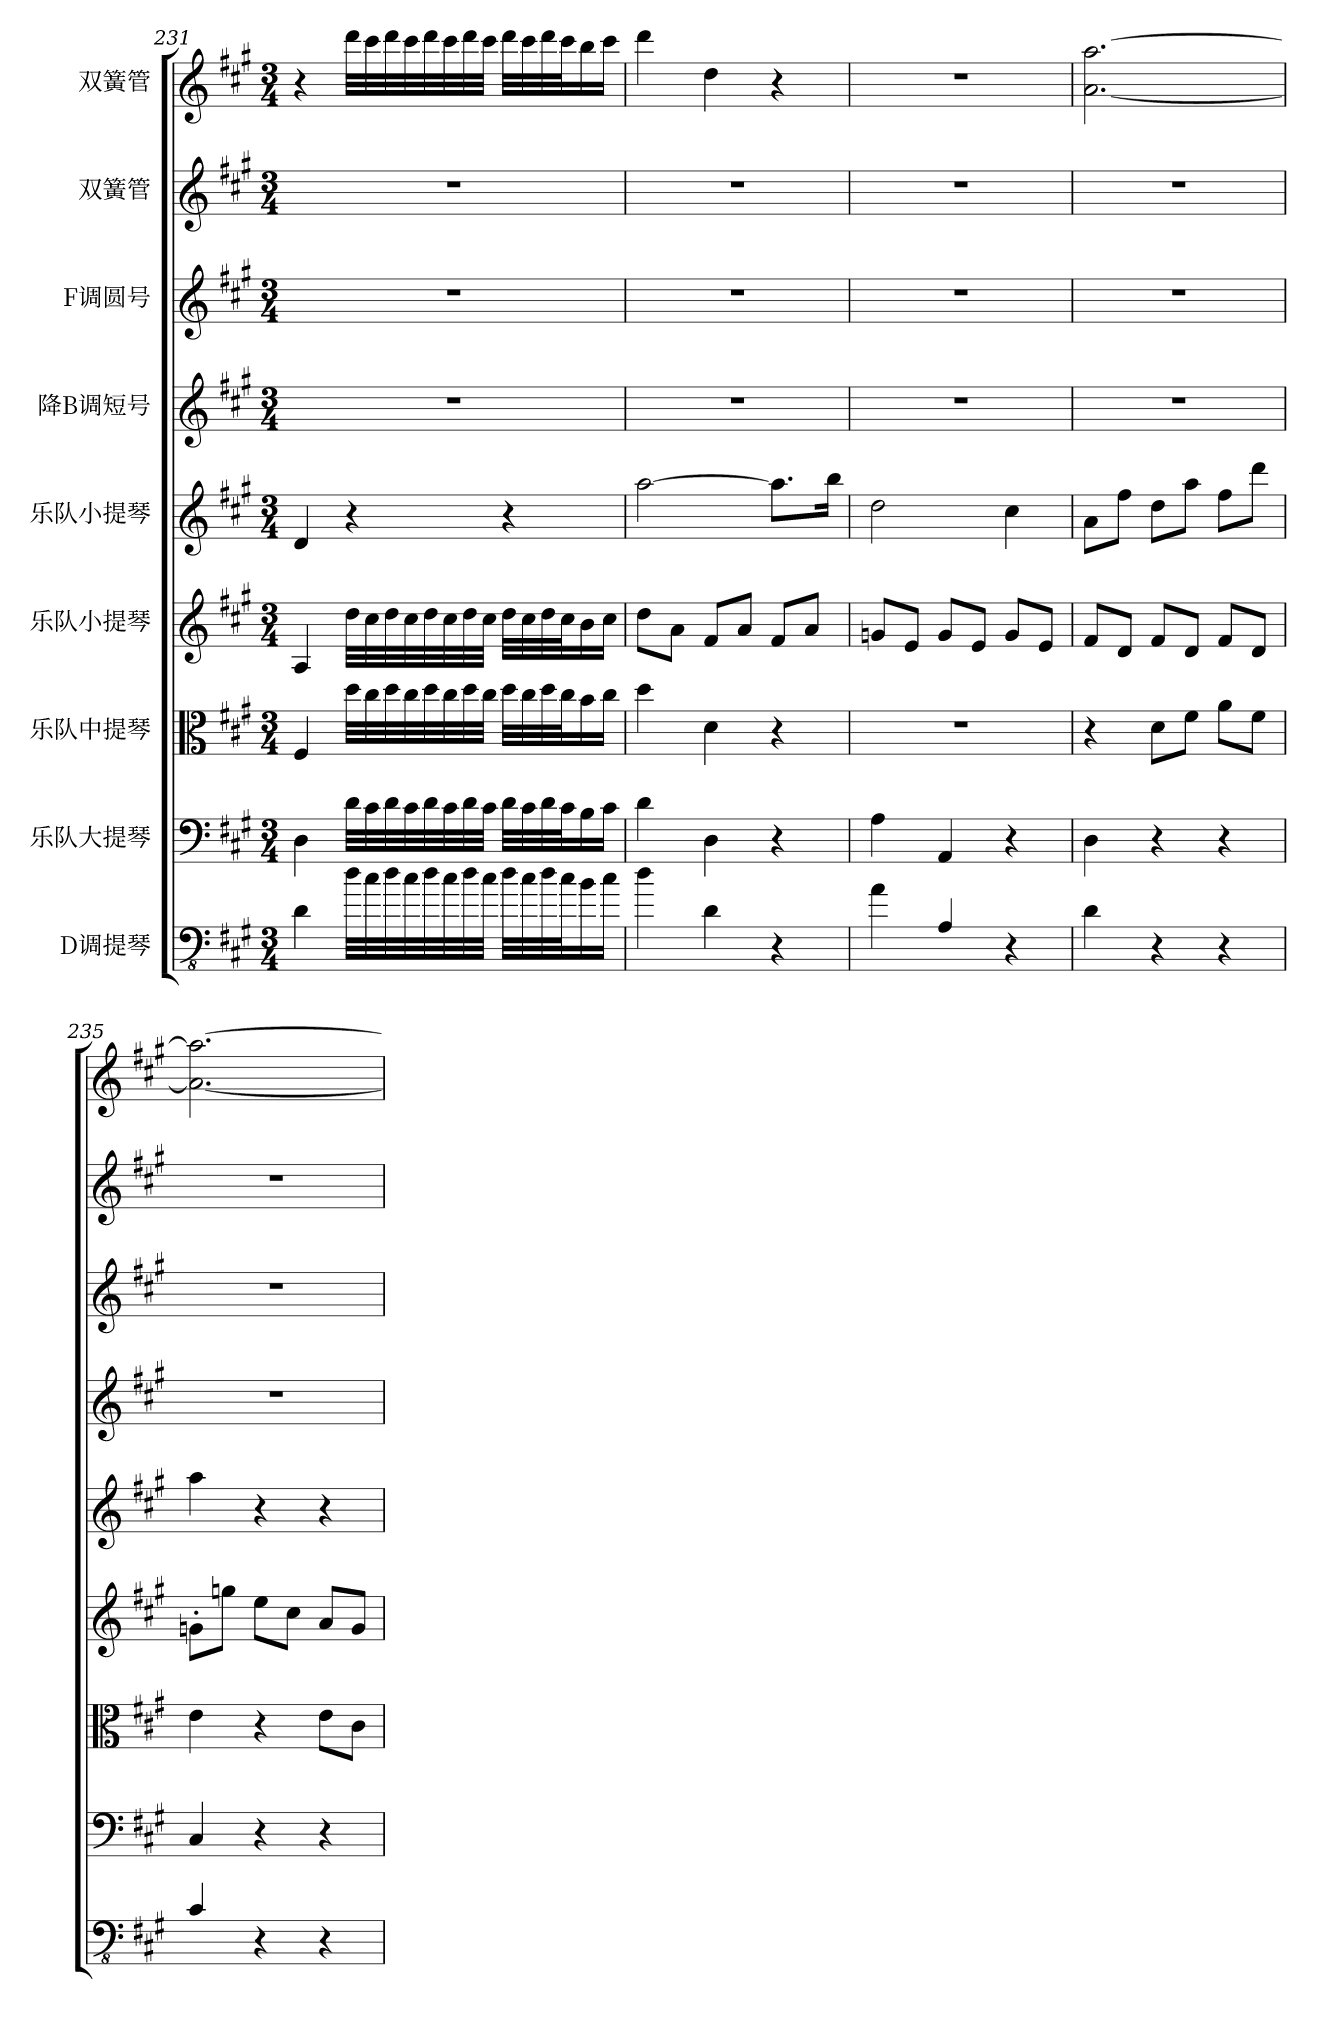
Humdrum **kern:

**kern	**kern	**kern	**kern	**kern	**kern	**kern	**kern	**kern
*part9	*part8	*part7	*part6	*part5	*part4	*part3	*part2	*part1
*staff9	*staff8	*staff7	*staff6	*staff5	*staff4	*staff3	*staff2	*staff1
*I"D调提琴	*I"乐队大提琴	*I"乐队中提琴	*I"乐队小提琴	*I"乐队小提琴	*I"降B调短号	*I"F调圆号	*I"双簧管	*I"双簧管
*clefFv4	*clefF4	*clefC3	*clefG2	*clefG2	*clefG2	*clefG2	*clefG2	*clefG2
*ITrd7c12	*	*	*	*	*ITrd1c2	*ITrd4c7	*	*
*k[f#c#g#]	*k[f#c#g#]	*k[f#c#g#]	*k[f#c#g#]	*k[f#c#g#]	*k[f#]	*k[f#c#]	*k[f#c#g#]	*k[f#c#g#]
*M3/4	*M3/4	*M3/4	*M3/4	*M3/4	*M3/4	*M3/4	*M3/4	*M3/4
*MM144	*MM144	*MM144	*MM144	*MM144	*MM144	*MM144	*MM144	*MM144
=231	=231	=231	=231	=231	=231	=231	=231	=231
4DD\	4D\	4F#/	4A/	4d/	2.r	2.r	2.r	4r
32D\LLL	32d\LLL	32dd\LLL	32dd\LLL	4r	.	.	.	32ddd\LLL
32C#\	32c#\	32cc#\	32cc#\	.	.	.	.	32ccc#\
32D\	32d\	32dd\	32dd\	.	.	.	.	32ddd\
32C#\	32c#\	32cc#\	32cc#\	.	.	.	.	32ccc#\
32D\	32d\	32dd\	32dd\	.	.	.	.	32ddd\
32C#\	32c#\	32cc#\	32cc#\	.	.	.	.	32ccc#\
32D\	32d\	32dd\	32dd\	.	.	.	.	32ddd\
32C#\JJJ	32c#\JJJ	32cc#\JJJ	32cc#\JJJ	.	.	.	.	32ccc#\JJJ
32D\LLL	32d\LLL	32dd\LLL	32dd\LLL	4r	.	.	.	32ddd\LLL
32C#\	32c#\	32cc#\	32cc#\	.	.	.	.	32ccc#\
32D\	32d\	32dd\	32dd\	.	.	.	.	32ddd\
32C#\J	32c#\J	32cc#\J	32cc#\J	.	.	.	.	32ccc#\J
16BB\	16B\	16b\	16b\	.	.	.	.	16bb\
16C#\JJ	16c#\JJ	16cc#\JJ	16cc#\JJ	.	.	.	.	16ccc#\JJ
!!LO:PB:g=z
=232	=232	=232	=232	=232	=232	=232	=232	=232
*	*	*	*	*	*	*	*	*MM152
4D\	4d\	4dd\	8dd\L	[2aa\	2.r	2.r	2.r	4ddd\
.	.	.	8a\J	.	.	.	.	.
4DD\	4D\	4d\	8f#/L	.	.	.	.	4dd\
.	.	.	8a/J	.	.	.	.	.
4r	4r	4r	8f#/L	8.aa\L]	.	.	.	4r
.	.	.	8a/J	.	.	.	.	.
.	.	.	.	16bb\Jk	.	.	.	.
=233	=233	=233	=233	=233	=233	=233	=233	=233
4AA\	4A\	2.r	8gn/L	2dd\	2.r	2.r	2.r	2.r
.	.	.	8e/J	.	.	.	.	.
4AAA/	4AA/	.	8g/L	.	.	.	.	.
.	.	.	8e/J	.	.	.	.	.
4r	4r	.	8g/L	4cc#\	.	.	.	.
.	.	.	8e/J	.	.	.	.	.
=234	=234	=234	=234	=234	=234	=234	=234	=234
4DD\	4D\	4r	8f#/L	8a\L	2.r	2.r	2.r	[2.a\ [2.aa\
.	.	.	8d/J	8ff#\J	.	.	.	.
4r	4r	8d\L	8f#/L	8dd\L	.	.	.	.
.	.	8f#\J	8d/J	8aa\J	.	.	.	.
4r	4r	8a\L	8f#/L	8ff#\L	.	.	.	.
.	.	8f#\J	8d/J	8ddd\J	.	.	.	.
=235	=235	=235	=235	=235	=235	=235	=235	=235
4CC#/	4C#/	4e\	8gn'\L	4aa\	2.r	2.r	2.r	2.a\_ 2.aa\_
.	.	.	8ggn\J	.	.	.	.	.
4r	4r	4r	8ee\L	4r	.	.	.	.
.	.	.	8cc#\J	.	.	.	.	.
4r	4r	8e\L	8a/L	4r	.	.	.	.
.	.	8c#\J	8g/J	.	.	.	.	.
=	=	=	=	=	=	=	=	=
*-	*-	*-	*-	*-	*-	*-	*-	*-
